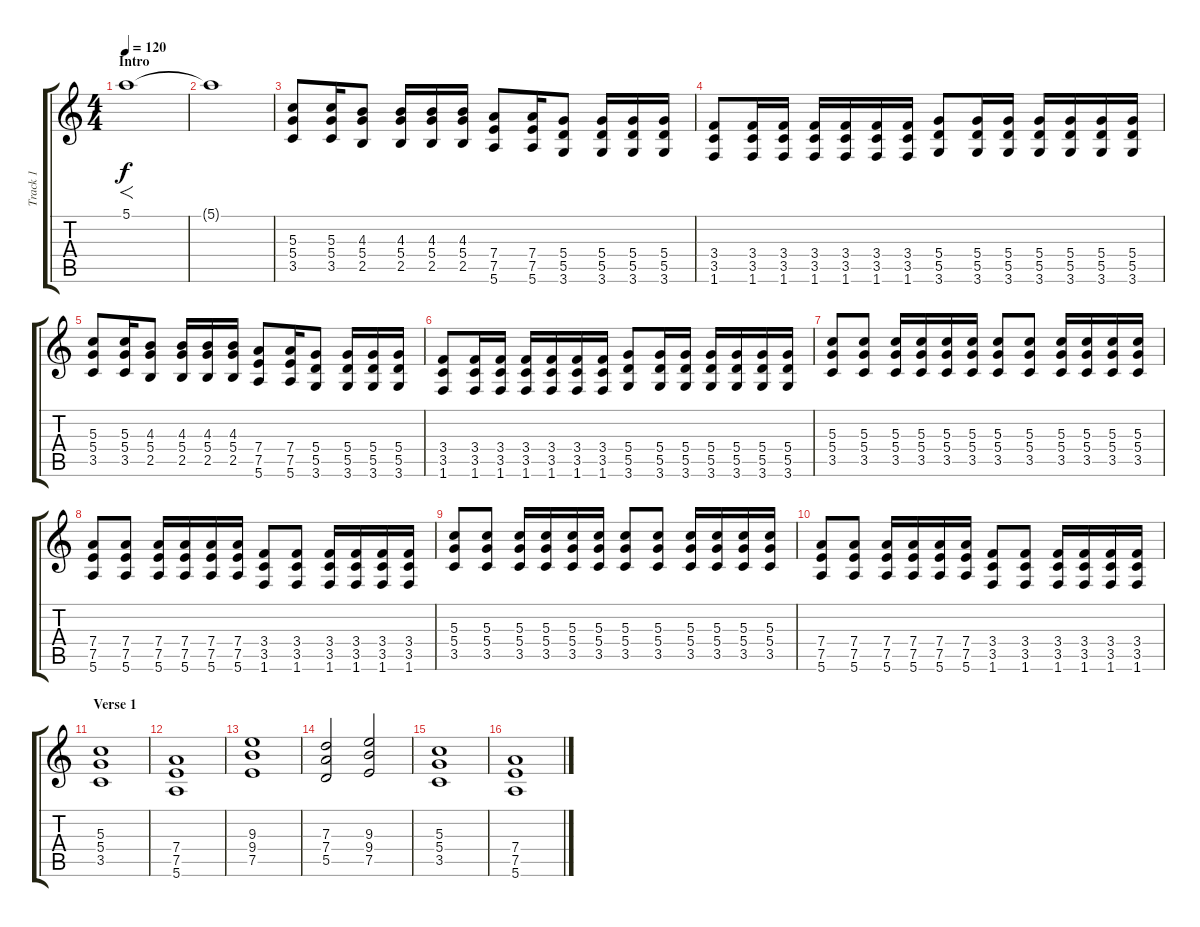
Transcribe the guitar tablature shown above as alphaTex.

\track ("Track 1" "Track 1") {instrument overdrivenguitar}
\staff {score tabs}
\tuning (E4 B3 G3 D3 A2 E2) {hide}
\ts (4 4)
\section ("" "Intro")
\tempo 120
\clef g2
\ks c
5.1.1{f dy f instrument overdrivenguitar} |
5.1{t}.1 |
(5.3 5.4 3.5).8 (5.3 5.4 3.5).16 (4.3 5.4 2.5).8 (4.3 5.4 2.5).16 (4.3 5.4 2.5).16 (4.3 5.4 2.5).16 (7.4 7.5 5.6).8 (7.4 7.5 5.6).16 (5.4 5.5 3.6).8 (5.4 5.5 3.6).16 (5.4 5.5 3.6).16 (5.4 5.5 3.6).16 |
(3.4 3.5 1.6).8 (3.4 3.5 1.6).16 (3.4 3.5 1.6).16 (3.4 3.5 1.6).16 (3.4 3.5 1.6).16 (3.4 3.5 1.6).16 (3.4 3.5 1.6).16 (5.4 5.5 3.6).8 (5.4 5.5 3.6).16 (5.4 5.5 3.6).16 (5.4 5.5 3.6).16 (5.4 5.5 3.6).16 (5.4 5.5 3.6).16 (5.4 5.5 3.6).16 |
(5.3 5.4 3.5).8 (5.3 5.4 3.5).16 (4.3 5.4 2.5).8 (4.3 5.4 2.5).16 (4.3 5.4 2.5).16 (4.3 5.4 2.5).16 (7.4 7.5 5.6).8 (7.4 7.5 5.6).16 (5.4 5.5 3.6).8 (5.4 5.5 3.6).16 (5.4 5.5 3.6).16 (5.4 5.5 3.6).16 |
(3.4 3.5 1.6).8 (3.4 3.5 1.6).16 (3.4 3.5 1.6).16 (3.4 3.5 1.6).16 (3.4 3.5 1.6).16 (3.4 3.5 1.6).16 (3.4 3.5 1.6).16 (5.4 5.5 3.6).8 (5.4 5.5 3.6).16 (5.4 5.5 3.6).16 (5.4 5.5 3.6).16 (5.4 5.5 3.6).16 (5.4 5.5 3.6).16 (5.4 5.5 3.6).16 |
(5.3 5.4 3.5).8 (5.3 5.4 3.5).8 (5.3 5.4 3.5).16 (5.3 5.4 3.5).16 (5.3 5.4 3.5).16 (5.3 5.4 3.5).16 (5.3 5.4 3.5).8 (5.3 5.4 3.5).8 (5.3 5.4 3.5).16 (5.3 5.4 3.5).16 (5.3 5.4 3.5).16 (5.3 5.4 3.5).16 |
(7.4 7.5 5.6).8 (7.4 7.5 5.6).8 (7.4 7.5 5.6).16 (7.4 7.5 5.6).16 (7.4 7.5 5.6).16 (7.4 7.5 5.6).16 (3.4 3.5 1.6).8 (3.4 3.5 1.6).8 (3.4 3.5 1.6).16 (3.4 3.5 1.6).16 (3.4 3.5 1.6).16 (3.4 3.5 1.6).16 |
(5.3 5.4 3.5).8 (5.3 5.4 3.5).8 (5.3 5.4 3.5).16 (5.3 5.4 3.5).16 (5.3 5.4 3.5).16 (5.3 5.4 3.5).16 (5.3 5.4 3.5).8 (5.3 5.4 3.5).8 (5.3 5.4 3.5).16 (5.3 5.4 3.5).16 (5.3 5.4 3.5).16 (5.3 5.4 3.5).16 |
(7.4 7.5 5.6).8 (7.4 7.5 5.6).8 (7.4 7.5 5.6).16 (7.4 7.5 5.6).16 (7.4 7.5 5.6).16 (7.4 7.5 5.6).16 (3.4 3.5 1.6).8 (3.4 3.5 1.6).8 (3.4 3.5 1.6).16 (3.4 3.5 1.6).16 (3.4 3.5 1.6).16 (3.4 3.5 1.6).16 |
\section ("" "Verse 1")
(5.3 5.4 3.5).1 |
(7.4 7.5 5.6).1 |
(9.3 9.4 7.5).1 |
(7.3 7.4 5.5).2 (9.3 9.4 7.5).2 |
(5.3 5.4 3.5).1 |
(7.4 7.5 5.6).1
